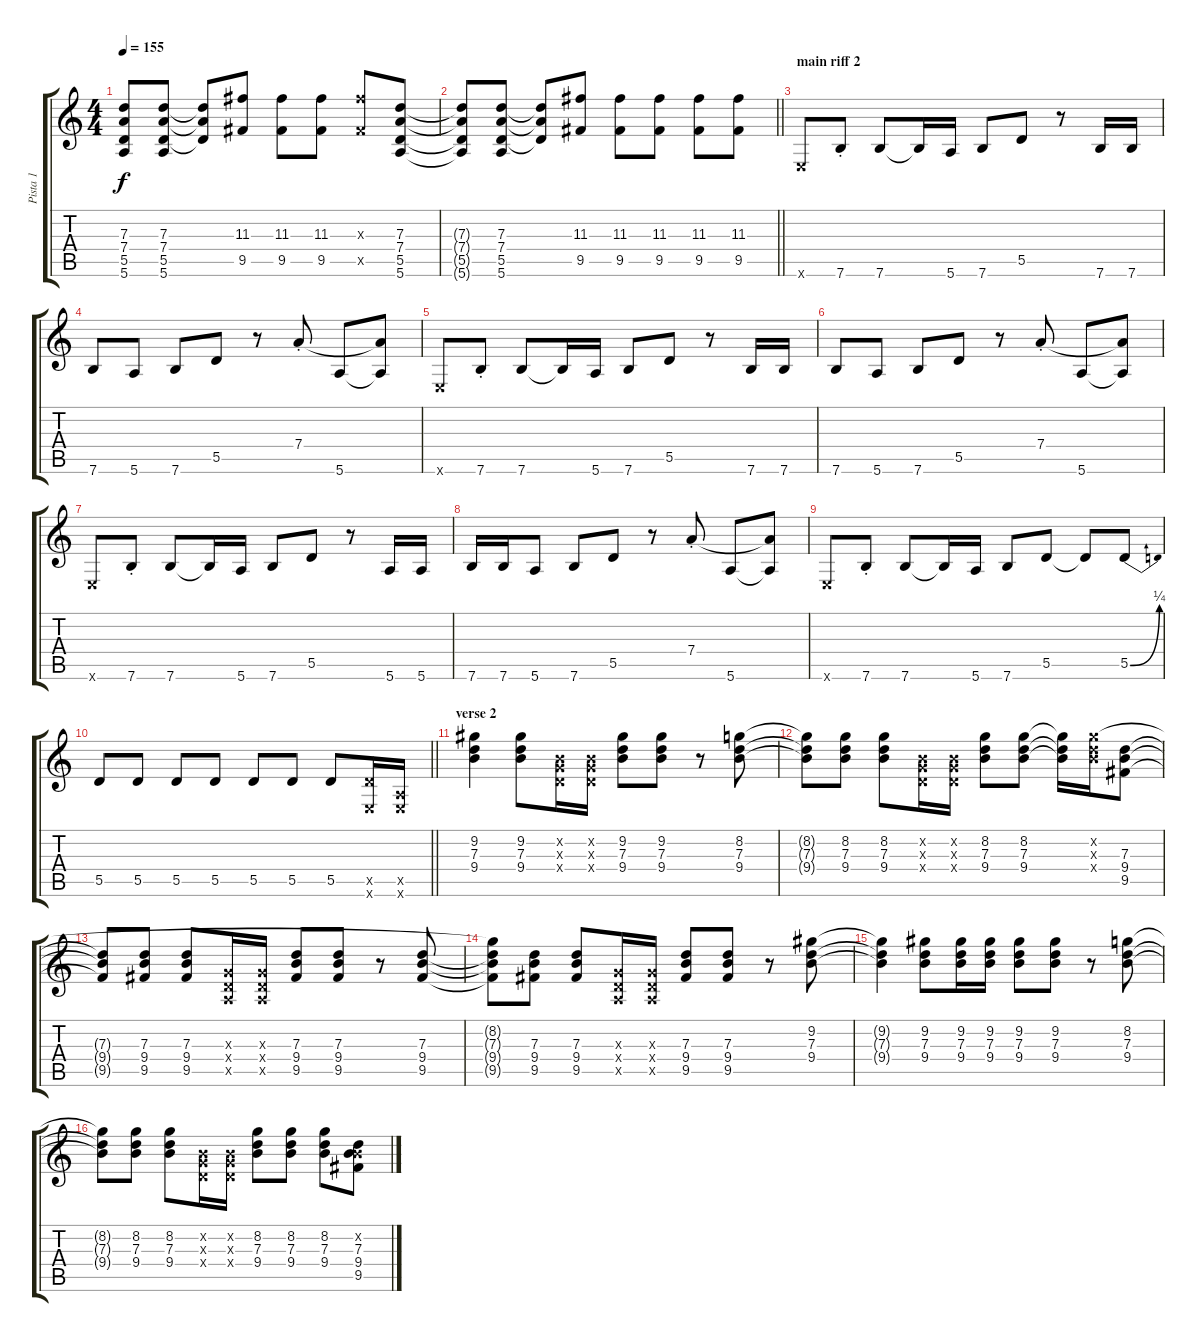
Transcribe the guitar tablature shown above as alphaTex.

\track ("Pista 1" "Pista 1") {instrument electricguitarclean}
\staff {score tabs}
\tuning (E4 B3 G3 D3 A2 E2) {hide}
\ts (4 4)
\tempo 155
\clef g2
\ks c
(7.3{t} 7.4{t} 5.5{t} 5.6{t}).8{dy f} (7.3 7.4 5.5 5.6).8 (7.3{t} 7.4{t} 5.5{t}).8 (11.3 9.5).8 (11.3 9.5).8 (11.3 9.5).8 (11.3{x} 9.5{x}).8 (7.3 7.4 5.5 5.6).8 |
\barLineRight lightlight
(7.3{t} 7.4{t} 5.5{t} 5.6{t}).8 (7.3 7.4 5.5 5.6).8 (7.3{t} 7.4{t} 5.5{t}).8 (11.3 9.5).8 (11.3 9.5).8 (11.3 9.5).8 (11.3 9.5).8 (11.3 9.5).8 |
\section ("" "main riff 2")
0.6{x}.8{volume 13 instrument overdrivenguitar} 7.6{st}.8 7.6.8 7.6{t}.16 5.6.16 7.6.8 5.5.8 r.8 7.6.16 7.6.16 |
7.6.8 5.6.8 7.6.8 5.5.8 r.8 7.4{st}.8 5.6.8 (7.4{t} 5.6{t}).8 |
0.6{x}.8{volume 13 instrument overdrivenguitar} 7.6{st}.8 7.6.8 7.6{t}.16 5.6.16 7.6.8 5.5.8 r.8 7.6.16 7.6.16 |
7.6.8 5.6.8 7.6.8 5.5.8 r.8 7.4{st}.8 5.6.8 (7.4{t} 5.6{t}).8 |
0.6{x}.8{volume 13 instrument overdrivenguitar} 7.6{st}.8 7.6.8 7.6{t}.16 5.6.16 7.6.8 5.5.8 r.8 5.6.16 5.6.16 |
7.6.16 7.6.16 5.6.8 7.6.8 5.5.8 r.8 7.4{st}.8 5.6.8 (7.4{t} 5.6{t}).8 |
0.6{x}.8{volume 13 instrument overdrivenguitar} 7.6{st}.8 7.6.8 7.6{t}.16 5.6.16 7.6.8 5.5.8 5.5{t}.8 5.5{be (bend 0 0 60 1)}.8 |
\barLineRight lightlight
5.5.8 5.5.8 5.5.8 5.5.8 5.5.8 5.5.8 5.5.8 (5.5{x} 0.6{x}).16 (0.5{x} 0.6{x}).16 |
\section ("" "verse 2")
(9.2 7.3 9.4).4 (9.2 7.3 9.4).8 (0.2{x} 0.3{x} 0.4{x}).16 (0.2{x} 0.3{x} 0.4{x}).16 (9.2 7.3 9.4).8 (9.2 7.3 9.4).8 r.8 (8.2 7.3 9.4).8 |
(8.2{t} 7.3{t} 9.4{t}).8 (8.2 7.3 9.4).8 (8.2 7.3 9.4).8 (0.2{x} 0.3{x} 0.4{x}).16 (0.2{x} 0.3{x} 0.4{x}).16 (8.2 7.3 9.4).8 (8.2 7.3 9.4).8 (8.2{t} 7.3{t} 9.4{t}).16 (8.2{x} 7.3{x} 9.4{x}).16 (7.3 9.4 9.5).8 |
(7.3{t} 9.4{t} 9.5{t}).8 (7.3 9.4 9.5).8 (7.3 9.4 9.5).8 (0.3{x} 0.4{x} 0.5{x}).16 (0.3{x} 0.4{x} 0.5{x}).16 (7.3 9.4 9.5).8 (7.3 9.4 9.5).8 r.8 (7.3 9.4 9.5).8 |
(8.2{t} 7.3{t} 9.4{t} 9.5{t}).8 (7.3 9.4 9.5).8 (7.3 9.4 9.5).8 (0.3{x} 0.4{x} 0.5{x}).16 (0.3{x} 0.4{x} 0.5{x}).16 (7.3 9.4 9.5).8 (7.3 9.4 9.5).8 r.8 (9.2 7.3 9.4).8 |
(9.2{t} 7.3{t} 9.4{t}).4 (9.2 7.3 9.4).8 (9.2 7.3 9.4).16 (9.2 7.3 9.4).16 (9.2 7.3 9.4).8 (9.2 7.3 9.4).8 r.8 (8.2 7.3 9.4).8 |
(8.2{t} 7.3{t} 9.4{t}).8 (8.2 7.3 9.4).8 (8.2 7.3 9.4).8 (0.2{x} 0.3{x} 0.4{x}).16 (0.2{x} 0.3{x} 0.4{x}).16 (8.2 7.3 9.4).8 (8.2 7.3 9.4).8 (8.2 7.3 9.4).8 (0.2{x} 7.3 9.4 9.5).8
